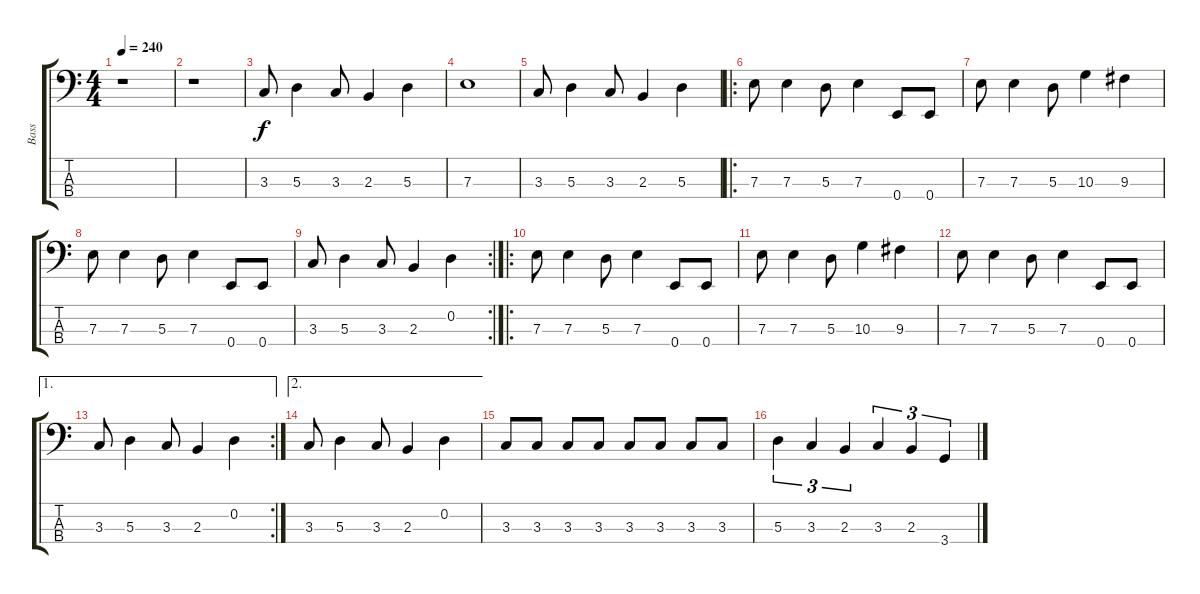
\track ("Bass" "Bass") {instrument electricbassfinger}
\staff {score tabs}
\tuning (G2 D2 A1 E1) {hide}
\ts (4 4)
\tempo 240
\clef f4
\ks c
r.1{dy f instrument electricbassfinger} |
r.1 |
3.3.8 5.3.4 3.3.8 2.3.4 5.3.4 |
7.3.1 |
3.3.8 5.3.4 3.3.8 2.3.4 5.3.4 |
\ro
7.3.8 7.3.4 5.3.8 7.3.4 0.4.8 0.4.8 |
7.3.8 7.3.4 5.3.8 10.3.4 9.3.4 |
7.3.8 7.3.4 5.3.8 7.3.4 0.4.8 0.4.8 |
\rc 2
3.3.8 5.3.4 3.3.8 2.3.4 0.2.4 |
\ro
7.3.8 7.3.4 5.3.8 7.3.4 0.4.8 0.4.8 |
7.3.8 7.3.4 5.3.8 10.3.4 9.3.4 |
7.3.8 7.3.4 5.3.8 7.3.4 0.4.8 0.4.8 |
\ae 1
\rc 2
3.3.8 5.3.4 3.3.8 2.3.4 0.2.4 |
\ae 2
3.3.8 5.3.4 3.3.8 2.3.4 0.2.4 |
3.3.8 3.3.8 3.3.8 3.3.8 3.3.8 3.3.8 3.3.8 3.3.8 |
5.3.4{tu (3 2)} 3.3.4{tu (3 2)} 2.3.4{tu (3 2)} 3.3.4{tu (3 2)} 2.3.4{tu (3 2)} 3.4.4{tu (3 2)}
